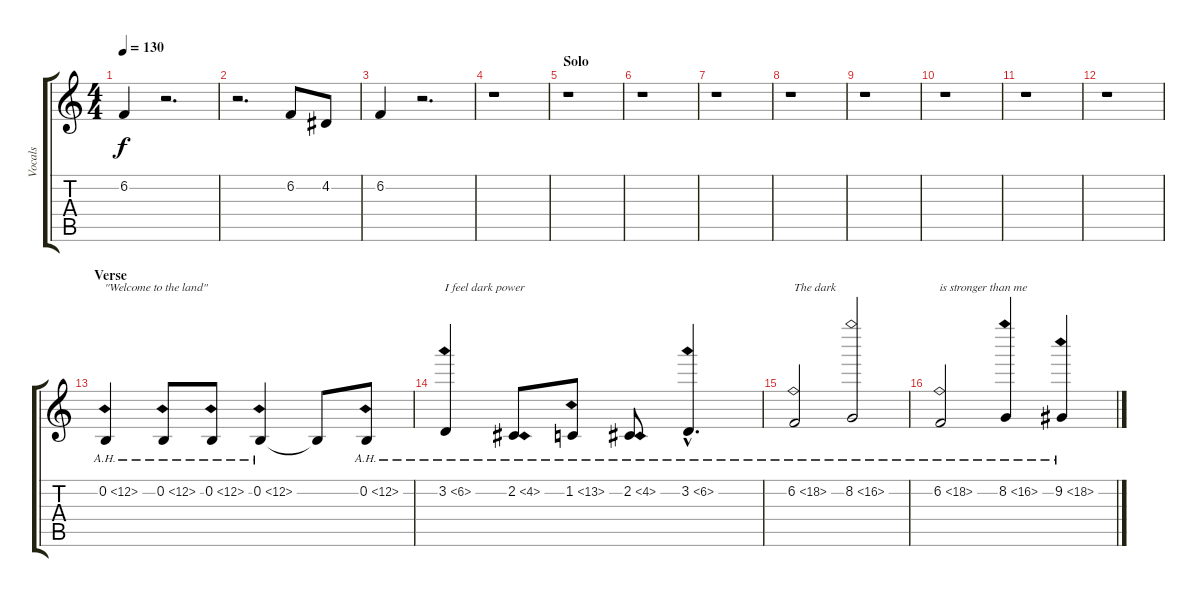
\track ("Vocals" "Vocals") {instrument sopranosax}
\staff {score tabs}
\tuning (E4 B3 G3 D3 A2 E2) {hide}
\ts (4 4)
\tempo 130
\clef g2
\ks c
6.2.4{dy f} r.2{d} |
r.2{d} 6.2.8 4.2.8 |
6.2.4 r.2{d} |
r.1 |
\section ("" "Solo")
r.1 |
r.1 |
r.1 |
r.1 |
r.1 |
r.1 |
r.1 |
r.1 |
\section ("" "Verse")
0.2{ah 12}.4{txt "\"Welcome to the land\""} 0.2{ah 12}.8 0.2{ah 12}.8 0.2{ah 12}.4 0.2{t}.8 0.2{ah 12}.8 |
3.2{ah 3}.4{txt "I feel dark power"} 2.2{ah 2}.8 1.2{ah 12}.8 2.2{ah 2}.8 3.2{ah 3 hac}.4{d} |
6.2{ah 12}.2{txt "The dark"} 8.2{ah 8}.2 |
6.2{ah 12}.2{txt "is stronger than me"} 8.2{ah 8}.4 9.2{ah 9}.4
